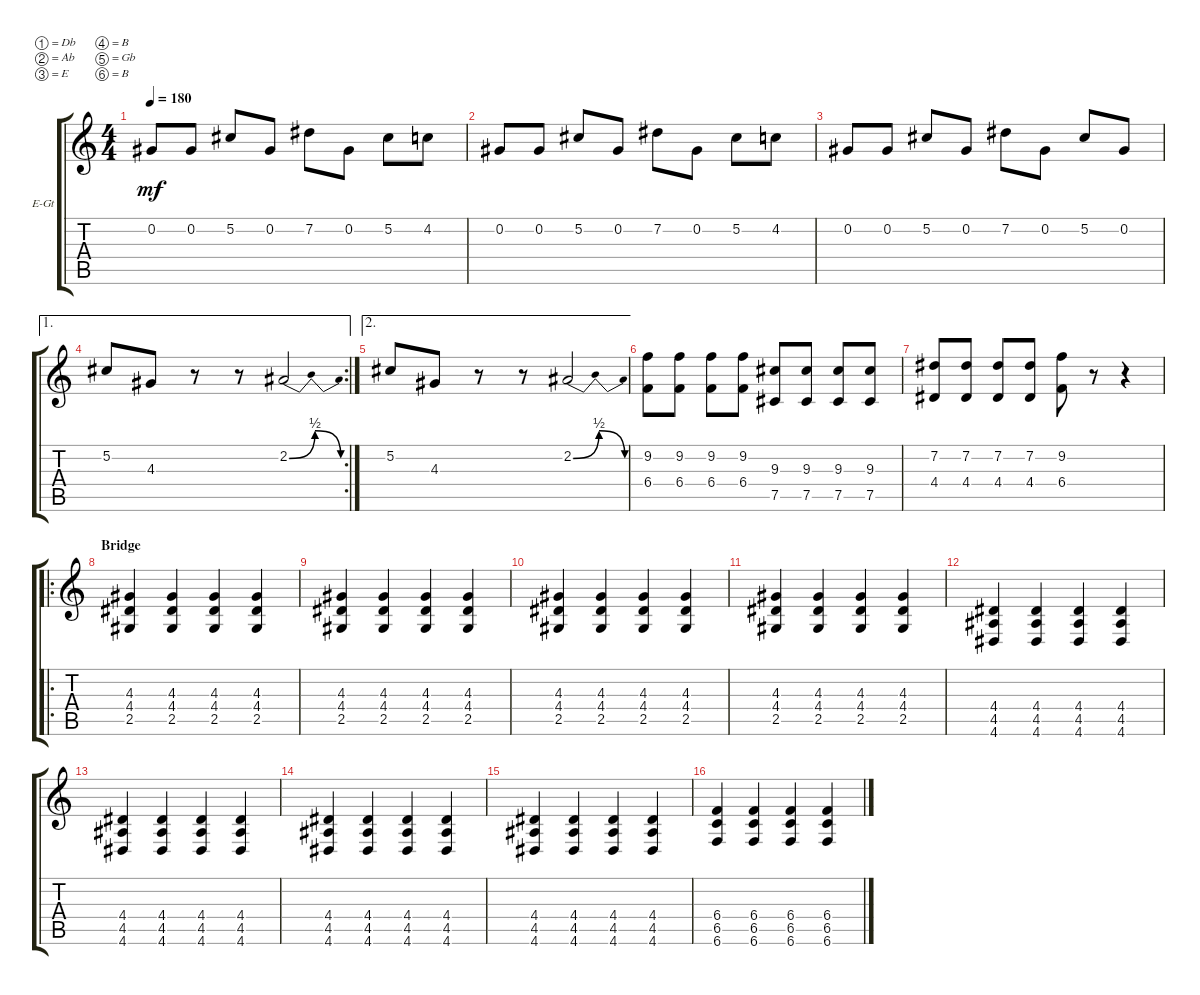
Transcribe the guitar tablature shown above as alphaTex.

\bracketExtendMode groupsimilarinstruments
\firstSystemTrackNameOrientation horizontal
\otherSystemsTrackNameOrientation horizontal
\track ("Electric Guitar 1" "E-Gt") {instrument distortionguitar}
\staff {score tabs}
\tuning (Db4 Ab3 E3 B2 Gb2 B1)
\ts (4 4)
\tempo 180
\clef g2
\ks c
0.2.8{dy mf} 0.2.8 5.2.8 0.2.8 7.2.8 0.2.8 5.2.8 4.2.8 |
0.2.8 0.2.8 5.2.8 0.2.8 7.2.8 0.2.8 5.2.8 4.2.8 |
0.2.8 0.2.8 5.2.8 0.2.8 7.2.8 0.2.8 5.2.8 0.2.8 |
\ae 1
\rc 2
5.2.8 4.3.8 r.8 r.8 2.2{be (bendrelease 0 0 10.2 2 22.8 2 30 0)}.2 |
\ae 2
5.2.8 4.3.8 r.8 r.8 2.2{be (bendrelease 0 0 10.2 2 22.8 2 30 0)}.2 |
(6.4 9.2).8 (6.4 9.2).8 (6.4 9.2).8 (6.4 9.2).8 (7.5 9.3).8 (7.5 9.3).8 (7.5 9.3).8 (7.5 9.3).8 |
(4.4 7.2).8 (4.4 7.2).8 (4.4 7.2).8 (4.4 7.2).8 (6.4 9.2).8 r.8 r.4 |
\ro
\section ("" "Bridge")
(2.5 4.4 4.3).4 (2.5 4.4 4.3).4 (2.5 4.4 4.3).4 (2.5 4.4 4.3).4 |
(2.5 4.4 4.3).4 (2.5 4.4 4.3).4 (2.5 4.4 4.3).4 (2.5 4.4 4.3).4 |
(2.5 4.4 4.3).4 (2.5 4.4 4.3).4 (2.5 4.4 4.3).4 (2.5 4.4 4.3).4 |
(2.5 4.4 4.3).4 (2.5 4.4 4.3).4 (2.5 4.4 4.3).4 (2.5 4.4 4.3).4 |
(4.6 4.5 4.4).4 (4.6 4.5 4.4).4 (4.6 4.5 4.4).4 (4.6 4.5 4.4).4 |
(4.6 4.5 4.4).4 (4.6 4.5 4.4).4 (4.6 4.5 4.4).4 (4.6 4.5 4.4).4 |
(4.6 4.5 4.4).4 (4.6 4.5 4.4).4 (4.6 4.5 4.4).4 (4.6 4.5 4.4).4 |
(4.6 4.5 4.4).4 (4.6 4.5 4.4).4 (4.6 4.5 4.4).4 (4.6 4.5 4.4).4 |
(6.4 6.5 6.6).4 (6.4 6.5 6.6).4 (6.4 6.5 6.6).4 (6.4 6.5 6.6).4
